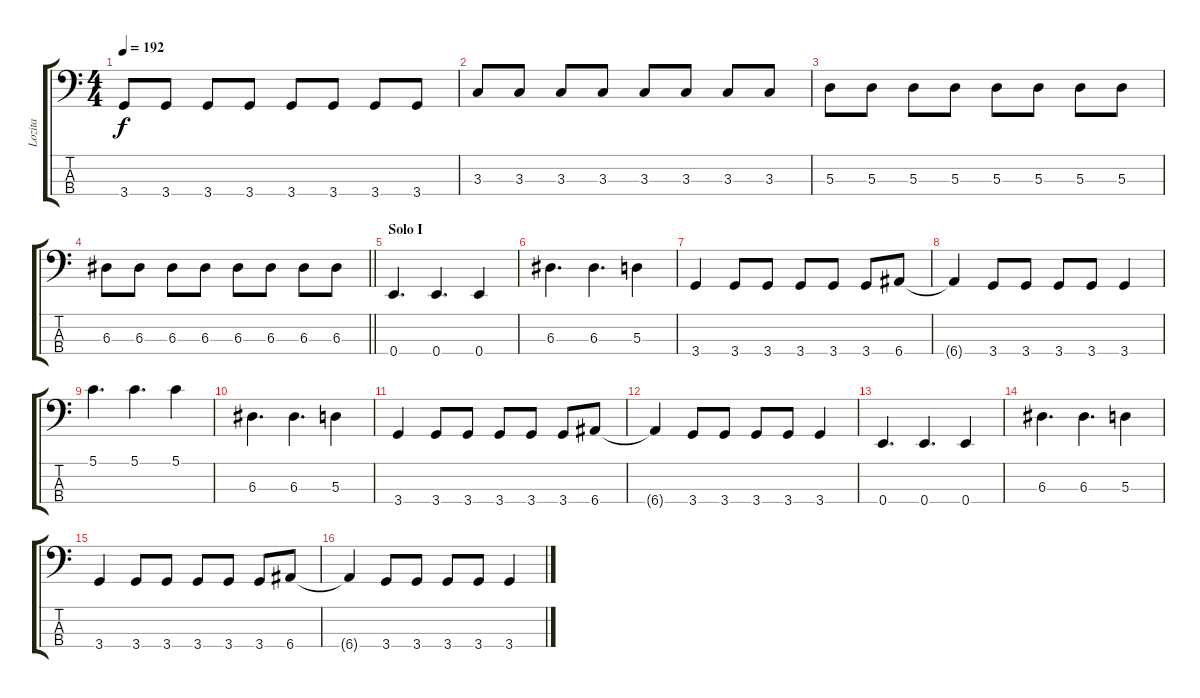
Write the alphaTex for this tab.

\track ("Lozita" "Lozita") {instrument electricbassfinger}
\staff {score tabs}
\tuning (G2 D2 A1 E1) {hide}
\ts (4 4)
\tempo 192
\clef f4
\ks c
3.4.8{dy f} 3.4.8 3.4.8 3.4.8 3.4.8 3.4.8 3.4.8 3.4.8 |
3.3.8 3.3.8 3.3.8 3.3.8 3.3.8 3.3.8 3.3.8 3.3.8 |
5.3.8 5.3.8 5.3.8 5.3.8 5.3.8 5.3.8 5.3.8 5.3.8 |
\barLineRight lightlight
6.3.8 6.3.8 6.3.8 6.3.8 6.3.8 6.3.8 6.3.8 6.3.8 |
\section ("" "Solo I")
0.4.4{d} 0.4.4{d} 0.4.4 |
6.3.4{d} 6.3.4{d} 5.3.4 |
3.4.4 3.4.8 3.4.8 3.4.8 3.4.8 3.4.8 6.4.8 |
6.4{t}.4 3.4.8 3.4.8 3.4.8 3.4.8 3.4.4 |
5.1.4{d} 5.1.4{d} 5.1.4 |
6.3.4{d} 6.3.4{d} 5.3.4 |
3.4.4 3.4.8 3.4.8 3.4.8 3.4.8 3.4.8 6.4.8 |
6.4{t}.4 3.4.8 3.4.8 3.4.8 3.4.8 3.4.4 |
0.4.4{d} 0.4.4{d} 0.4.4 |
6.3.4{d} 6.3.4{d} 5.3.4 |
3.4.4 3.4.8 3.4.8 3.4.8 3.4.8 3.4.8 6.4.8 |
6.4{t}.4 3.4.8 3.4.8 3.4.8 3.4.8 3.4.4
